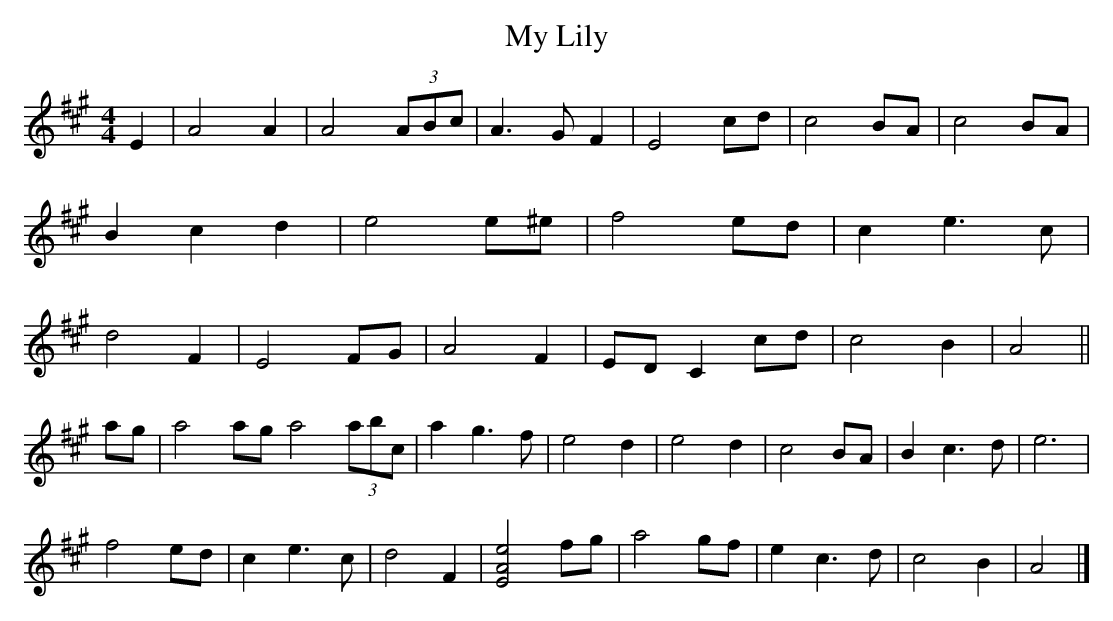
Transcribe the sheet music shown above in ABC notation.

X:1
T:My Lily
M:4/4
L:1/4
K:A
E | A2 A | A2 (3A/B/c/ | A>GF | E2 c/d/ | c2B/A/ | c2B/A/ | Bcd |\
e2 e/^e/| f2 e/d/ | ce>c | d2F | E2 F/G/ | A2F | E/D/ C c/d/ | c2B | A2 ||
a/g/ | a2a/g/ a2 (3a/b/c/ | ag>f | e2d | e2d | c2 B/A/ | Bc>d | e3 |
f2 e/d/ | ce>c | d2F | [E2A2e2] f/g/ | a2 g/f/ | ec>d | c2B | A2 |]
